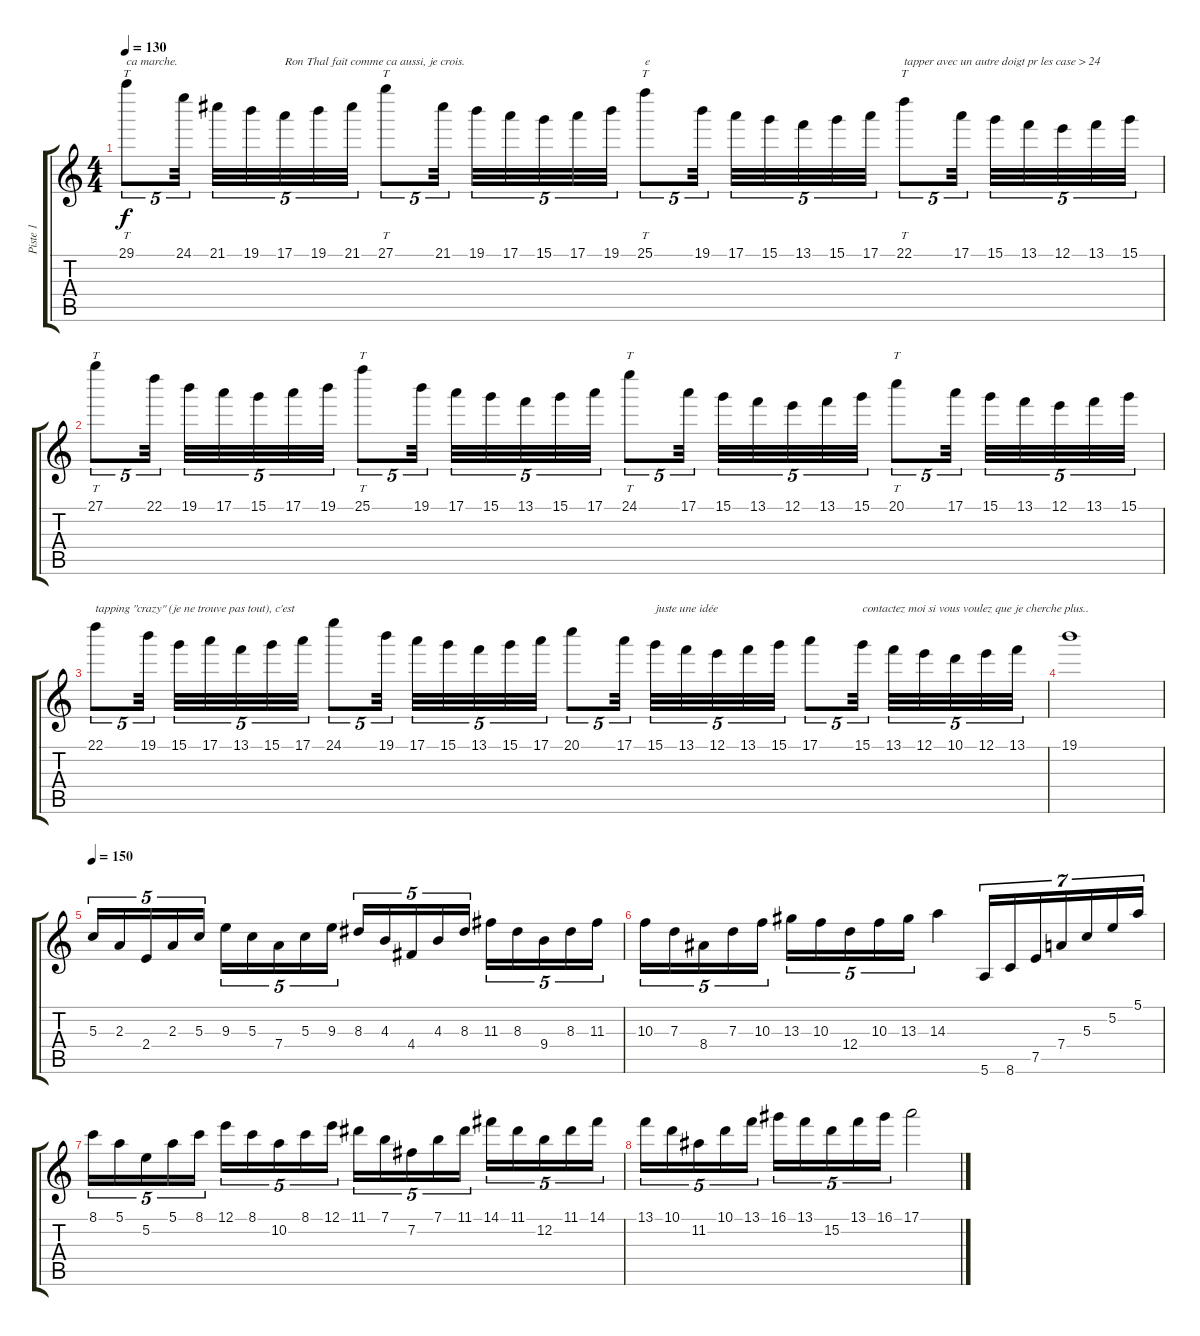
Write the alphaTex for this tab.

\track ("Piste 1" "Piste 1") {instrument distortionguitar}
\staff {score tabs}
\tuning (E4 B3 G3 D3 A2 E2) {hide}
\ts (4 4)
\tempo 130
\clef g2
\ks c
29.1.8{tt tu (5 4) txt "ca marche." dy f} 24.1.32{tu (5 4)} 21.1.32{tu (5 4)} 19.1.32{tu (5 4)} 17.1.32{tu (5 4) txt "Ron Thal fait comme ca aussi, je crois."} 19.1.32{tu (5 4)} 21.1.32{tu (5 4)} 27.1.8{tt tu (5 4)} 21.1.32{tu (5 4)} 19.1.32{tu (5 4)} 17.1.32{tu (5 4)} 15.1.32{tu (5 4)} 17.1.32{tu (5 4)} 19.1.32{tu (5 4)} 25.1.8{tt tu (5 4) txt "e"} 19.1.32{tu (5 4)} 17.1.32{tu (5 4)} 15.1.32{tu (5 4)} 13.1.32{tu (5 4)} 15.1.32{tu (5 4)} 17.1.32{tu (5 4)} 22.1.8{tt tu (5 4) txt "tapper avec un autre doigt pr les case > 24"} 17.1.32{tu (5 4)} 15.1.32{tu (5 4)} 13.1.32{tu (5 4)} 12.1.32{tu (5 4)} 13.1.32{tu (5 4)} 15.1.32{tu (5 4)} |
27.1.8{tt tu (5 4)} 22.1.32{tu (5 4)} 19.1.32{tu (5 4)} 17.1.32{tu (5 4)} 15.1.32{tu (5 4)} 17.1.32{tu (5 4)} 19.1.32{tu (5 4)} 25.1.8{tt tu (5 4)} 19.1.32{tu (5 4)} 17.1.32{tu (5 4)} 15.1.32{tu (5 4)} 13.1.32{tu (5 4)} 15.1.32{tu (5 4)} 17.1.32{tu (5 4)} 24.1.8{tt tu (5 4)} 17.1.32{tu (5 4)} 15.1.32{tu (5 4)} 13.1.32{tu (5 4)} 12.1.32{tu (5 4)} 13.1.32{tu (5 4)} 15.1.32{tu (5 4)} 20.1.8{tt tu (5 4)} 17.1.32{tu (5 4)} 15.1.32{tu (5 4)} 13.1.32{tu (5 4)} 12.1.32{tu (5 4)} 13.1.32{tu (5 4)} 15.1.32{tu (5 4)} |
22.1.8{tu (5 4) txt "tapping \"crazy\" (je ne trouve pas tout), c'est"} 19.1.32{tu (5 4)} 15.1.32{tu (5 4)} 17.1.32{tu (5 4)} 13.1.32{tu (5 4)} 15.1.32{tu (5 4)} 17.1.32{tu (5 4)} 24.1.8{tu (5 4)} 19.1.32{tu (5 4)} 17.1.32{tu (5 4)} 15.1.32{tu (5 4)} 13.1.32{tu (5 4)} 15.1.32{tu (5 4)} 17.1.32{tu (5 4)} 20.1.8{tu (5 4)} 17.1.32{tu (5 4)} 15.1.32{tu (5 4) txt "juste une idée"} 13.1.32{tu (5 4)} 12.1.32{tu (5 4)} 13.1.32{tu (5 4)} 15.1.32{tu (5 4)} 17.1.8{tu (5 4)} 15.1.32{tu (5 4) txt "contactez moi si vous voulez que je cherche plus.."} 13.1.32{tu (5 4)} 12.1.32{tu (5 4)} 10.1.32{tu (5 4)} 12.1.32{tu (5 4)} 13.1.32{tu (5 4)} |
19.1.1 |
\tempo 150
5.3.16{tu (5 4)} 2.3.16{tu (5 4)} 2.4.16{tu (5 4)} 2.3.16{tu (5 4)} 5.3.16{tu (5 4)} 9.3.16{tu (5 4)} 5.3.16{tu (5 4)} 7.4.16{tu (5 4)} 5.3.16{tu (5 4)} 9.3.16{tu (5 4)} 8.3.16{tu (5 4)} 4.3.16{tu (5 4)} 4.4.16{tu (5 4)} 4.3.16{tu (5 4)} 8.3.16{tu (5 4)} 11.3.16{tu (5 4)} 8.3.16{tu (5 4)} 9.4.16{tu (5 4)} 8.3.16{tu (5 4)} 11.3.16{tu (5 4)} |
10.3.16{tu (5 4)} 7.3.16{tu (5 4)} 8.4.16{tu (5 4)} 7.3.16{tu (5 4)} 10.3.16{tu (5 4)} 13.3.16{tu (5 4)} 10.3.16{tu (5 4)} 12.4.16{tu (5 4)} 10.3.16{tu (5 4)} 13.3.16{tu (5 4)} 14.3.4 5.6.16{tu (7 4)} 8.6.16{tu (7 4)} 7.5.16{tu (7 4)} 7.4.16{tu (7 4)} 5.3.16{tu (7 4)} 5.2.16{tu (7 4)} 5.1.16{tu (7 4)} |
8.1.16{tu (5 4)} 5.1.16{tu (5 4)} 5.2.16{tu (5 4)} 5.1.16{tu (5 4)} 8.1.16{tu (5 4)} 12.1.16{tu (5 4)} 8.1.16{tu (5 4)} 10.2.16{tu (5 4)} 8.1.16{tu (5 4)} 12.1.16{tu (5 4)} 11.1.16{tu (5 4)} 7.1.16{tu (5 4)} 7.2.16{tu (5 4)} 7.1.16{tu (5 4)} 11.1.16{tu (5 4)} 14.1.16{tu (5 4)} 11.1.16{tu (5 4)} 12.2.16{tu (5 4)} 11.1.16{tu (5 4)} 14.1.16{tu (5 4)} |
13.1.16{tu (5 4)} 10.1.16{tu (5 4)} 11.2.16{tu (5 4)} 10.1.16{tu (5 4)} 13.1.16{tu (5 4)} 16.1.16{tu (5 4)} 13.1.16{tu (5 4)} 15.2.16{tu (5 4)} 13.1.16{tu (5 4)} 16.1.16{tu (5 4)} 17.1.2
